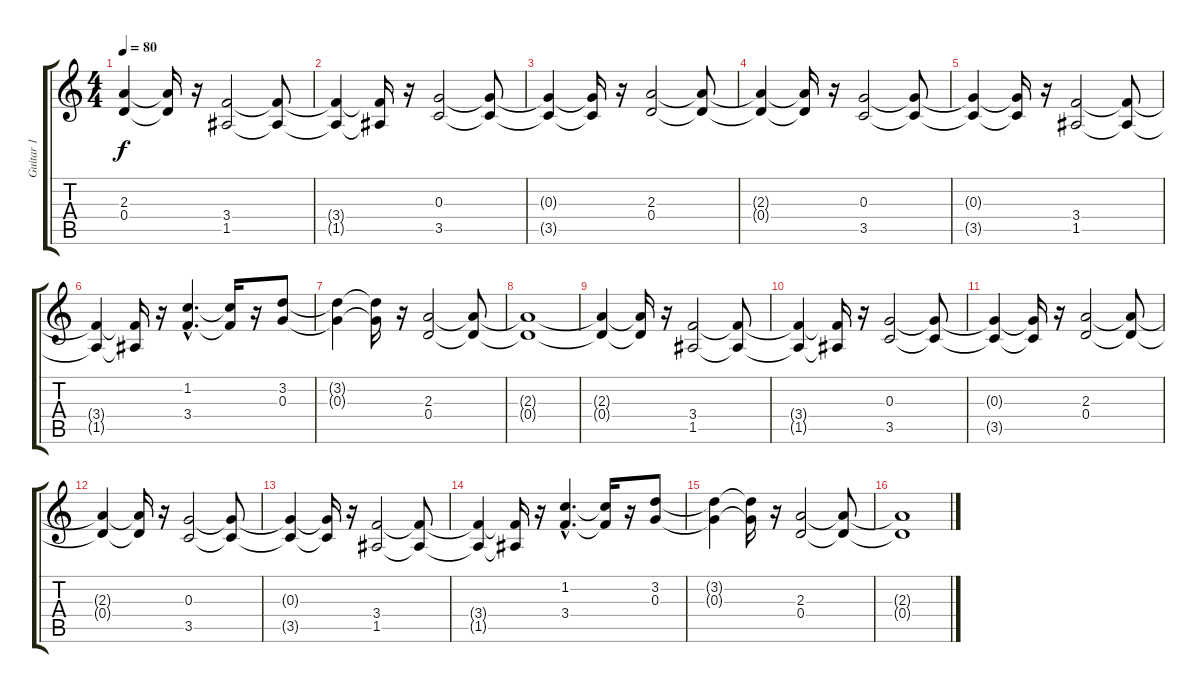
\track ("Guitar 1" "Guitar 1") {instrument distortionguitar}
\staff {score tabs}
\tuning (E4 B3 G3 D3 A2 E2) {hide}
\ts (4 4)
\tempo 80
\clef g2
\ks c
(2.3{t} 0.4{t}).4{dy f} (2.3{t} 0.4{t}).16 r.16 (3.4 1.5).2 (3.4{t} 1.5{t}).8 |
(3.4{t} 1.5{t}).4 (3.4{t} 1.5{t}).16 r.16 (0.3 3.5).2 (0.3{t} 3.5{t}).8 |
(0.3{t} 3.5{t}).4 (0.3{t} 3.5{t}).16 r.16 (2.3 0.4).2 (2.3{t} 0.4{t}).8 |
(2.3{t} 0.4{t}).4 (2.3{t} 0.4{t}).16 r.16 (0.3 3.5).2 (0.3{t} 3.5{t}).8 |
(0.3{t} 3.5{t}).4 (0.3{t} 3.5{t}).16 r.16 (3.4 1.5).2 (3.4{t} 1.5{t}).8 |
(3.4{t} 1.5{t}).4 (3.4{t} 1.5{t}).16 r.16 (1.2{hac} 3.4{hac}).4{d} (1.2{t} 3.4{t}).16 r.16 (3.2 0.3).8 |
(3.2{t} 0.3{t}).4 (3.2{t} 0.3{t}).16 r.16 (2.3 0.4).2 (2.3{t} 0.4{t}).8 |
(2.3{t} 0.4{t}).1 |
(2.3{t} 0.4{t}).4 (2.3{t} 0.4{t}).16 r.16 (3.4 1.5).2 (3.4{t} 1.5{t}).8 |
(3.4{t} 1.5{t}).4 (3.4{t} 1.5{t}).16 r.16 (0.3 3.5).2 (0.3{t} 3.5{t}).8 |
(0.3{t} 3.5{t}).4 (0.3{t} 3.5{t}).16 r.16 (2.3 0.4).2 (2.3{t} 0.4{t}).8 |
(2.3{t} 0.4{t}).4 (2.3{t} 0.4{t}).16 r.16 (0.3 3.5).2 (0.3{t} 3.5{t}).8 |
(0.3{t} 3.5{t}).4 (0.3{t} 3.5{t}).16 r.16 (3.4 1.5).2 (3.4{t} 1.5{t}).8 |
(3.4{t} 1.5{t}).4 (3.4{t} 1.5{t}).16 r.16 (1.2{hac} 3.4{hac}).4{d} (1.2{t} 3.4{t}).16 r.16 (3.2 0.3).8 |
(3.2{t} 0.3{t}).4 (3.2{t} 0.3{t}).16 r.16 (2.3 0.4).2 (2.3{t} 0.4{t}).8 |
(2.3{t} 0.4{t}).1
